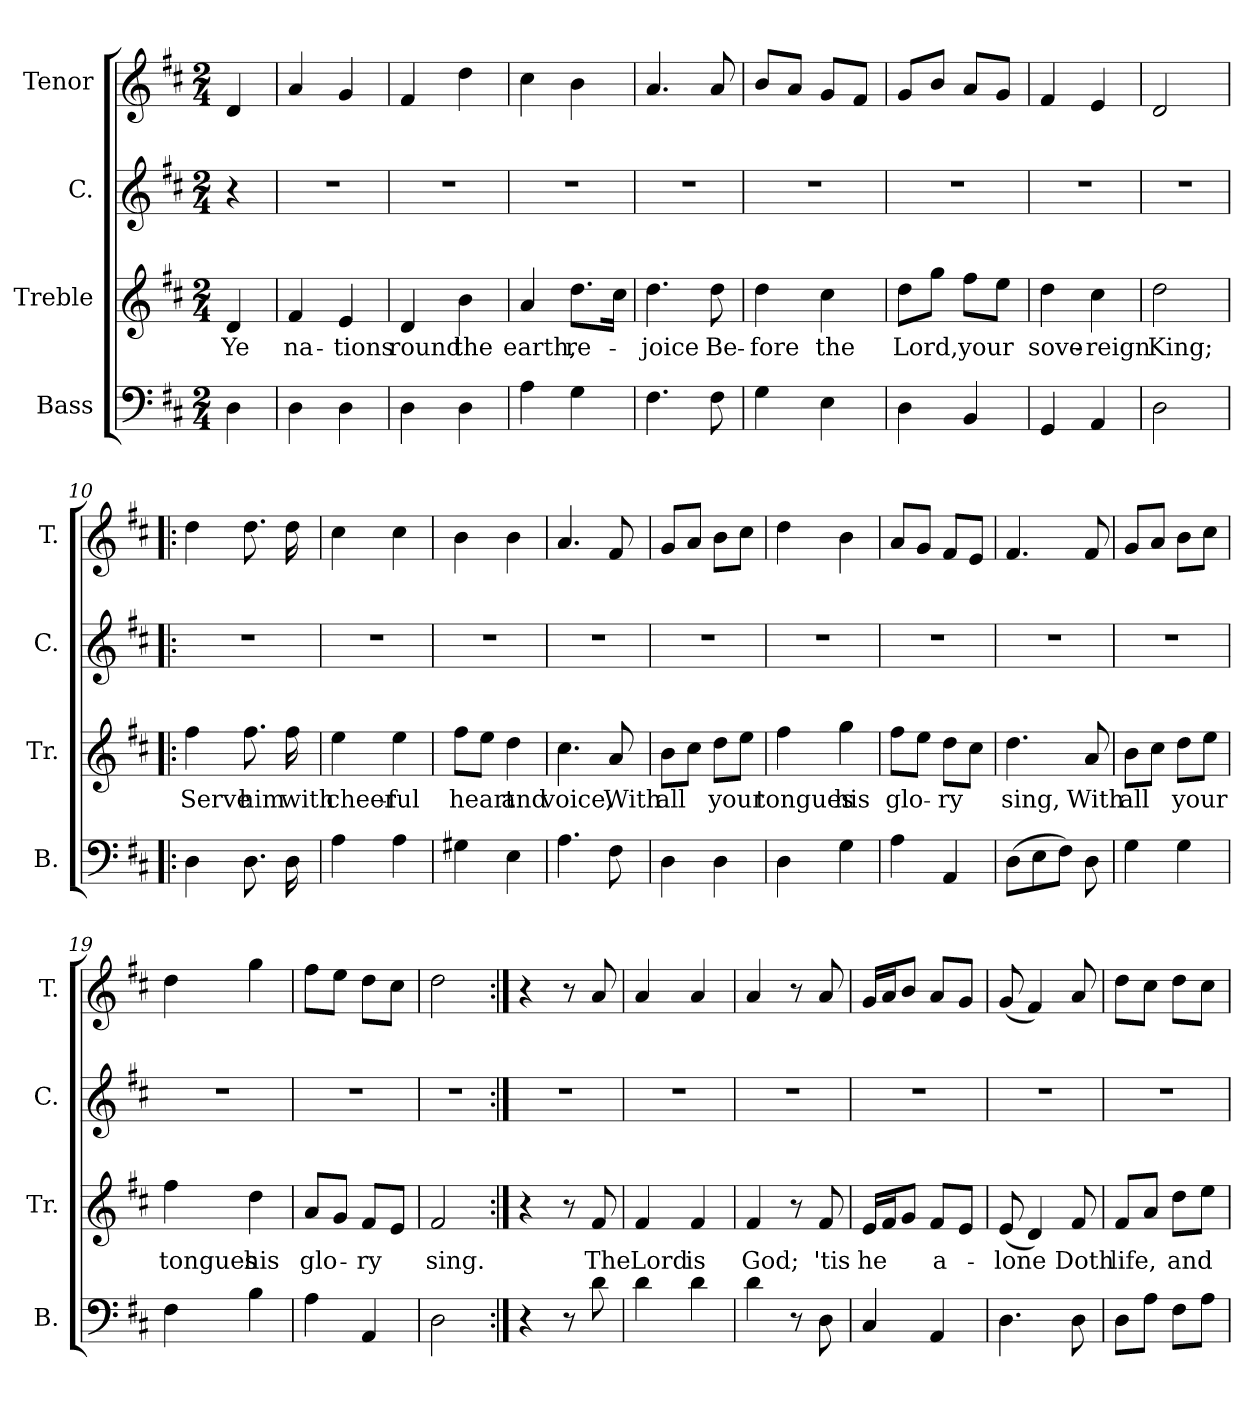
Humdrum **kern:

**kern	**kern	**text	**kern	**kern
*part4	*part3	*part3	*part2	*part1
*staff4	*staff3	*staff3	*staff2	*staff1
*I"Bass	*I"Treble	*	*I"C.	*I"Tenor
*I'B.	*I'Tr.	*	*I'C.	*I'T.
*clefF4	*clefG2	*	*clefG2	*clefG2
*k[f#c#]	*k[f#c#]	*	*k[f#c#]	*k[f#c#]
*M2/4	*M2/4	*	*M2/4	*M2/4
*MM100	*MM100	*	*MM100	*MM100
=1	=1	=1	=1	=1
4D\	4d/	Ye	4r	4d/
=2	=2	=2	=2	=2
4D\	4f#/	na-	2r	4a/
4D\	4e/	-tions	.	4g/
=3	=3	=3	=3	=3
4D\	4d/	round	2r	4f#/
4D\	4b\	the	.	4dd\
=4	=4	=4	=4	=4
4A\	4a/	earth,	2r	4cc#\
4G\	8.dd\L	re-	.	4b\
.	16cc#\Jk	.	.	.
=5	=5	=5	=5	=5
4.F#\	4.dd\	-joice	2r	4.a/
8F#\	8dd\	Be-	.	8a/
=6	=6	=6	=6	=6
4G\	4dd\	-fore	2r	8b/L
.	.	.	.	8a/J
4E\	4cc#\	the	.	8g/L
.	.	.	.	8f#/J
=7	=7	=7	=7	=7
4D\	8dd\L	Lord,	2r	8g/L
.	8gg\J	.	.	8b/J
4BB/	8ff#\L	your	.	8a/L
.	8ee\J	.	.	8g/J
=8	=8	=8	=8	=8
4GG/	4dd\	sove-	2r	4f#/
4AA/	4cc#\	-reign	.	4e/
=9	=9	=9	=9	=9
2D\	2dd\	King;	2r	2d/
=10!|:	=10!|:	=10!|:	=10!|:	=10!|:
4D\	4ff#\	Serve	2r	4dd\
8.D\	8.ff#\	him	.	8.dd\
16D\	16ff#\	with	.	16dd\
!!LO:LB:g=z
=11	=11	=11	=11	=11
4A\	4ee\	cheer-	2r	4cc#\
4A\	4ee\	-ful	.	4cc#\
=12	=12	=12	=12	=12
4G#X\	8ff#\L	heart	2r	4b\
.	8ee\J	.	.	.
4E\	4dd\	and	.	4b\
=13	=13	=13	=13	=13
4.A\	4.cc#\	voice,	2r	4.a/
8F#\	8a/	With	.	8f#/
=14	=14	=14	=14	=14
4D\	8b\L	all	2r	8g/L
.	8cc#\J	.	.	8a/J
4D\	8dd\L	your	.	8b\L
.	8ee\J	.	.	8cc#\J
=15	=15	=15	=15	=15
4D\	4ff#\	tongues	2r	4dd\
4G\	4gg\	his	.	4b\
=16	=16	=16	=16	=16
4A\	8ff#\L	glo-	2r	8a/L
.	8ee\J	.	.	8g/J
4AA/	8dd\L	-ry	.	8f#/L
.	8cc#\J	.	.	8e/J
=17	=17	=17	=17	=17
(8D\L	4.dd\	sing,	2r	4.f#/
8E\	.	.	.	.
8F#\J)	.	.	.	.
8D\	8a/	With	.	8f#/
=18	=18	=18	=18	=18
4G\	8b\L	all	2r	8g/L
.	8cc#\J	.	.	8a/J
4G\	8dd\L	your	.	8b\L
.	8ee\J	.	.	8cc#\J
=19	=19	=19	=19	=19
4F#\	4ff#\	tongues	2r	4dd\
4B\	4dd\	his	.	4gg\
!!LO:LB:g=z
=20	=20	=20	=20	=20
4A\	8a/L	glo-	2r	8ff#\L
.	8g/J	.	.	8ee\J
4AA/	8f#/L	-ry	.	8dd\L
.	8e/J	.	.	8cc#\J
=21	=21	=21	=21	=21
2D\	2f#/	sing.	2r	2dd\
=22:|!	=22:|!	=22:|!	=22:|!	=22:|!
4r	4r	.	2r	4r
8r	8r	.	.	8r
8d\	8f#/	The	.	8a/
=23	=23	=23	=23	=23
4d\	4f#/	Lord	2r	4a/
4d\	4f#/	is	.	4a/
=24	=24	=24	=24	=24
4d\	4f#/	God;	2r	4a/
8r	8r	.	.	8r
8D\	8f#/	'tis	.	8a/
=25	=25	=25	=25	=25
4C#/	16e/LL	he	2r	16g/LL
.	16f#/J	.	.	16a/J
.	8g/J	.	.	8b/J
4AA/	8f#/L	a-	.	8a/L
.	8e/J	.	.	8g/J
=26	=26	=26	=26	=26
4.D\	(8e/	-lone	2r	(8g/
.	4d/)	.	.	4f#/)
8D\	8f#/	Doth	.	8a/
=27	=27	=27	=27	=27
8D\L	8f#/L	life,	2r	8dd\L
8A\J	8a/J	.	.	8cc#\J
8F#\L	8dd\L	and	.	8dd\L
8A\J	8ee\J	.	.	8cc#\J
=	=	=	=	=
*-	*-	*-	*-	*-
